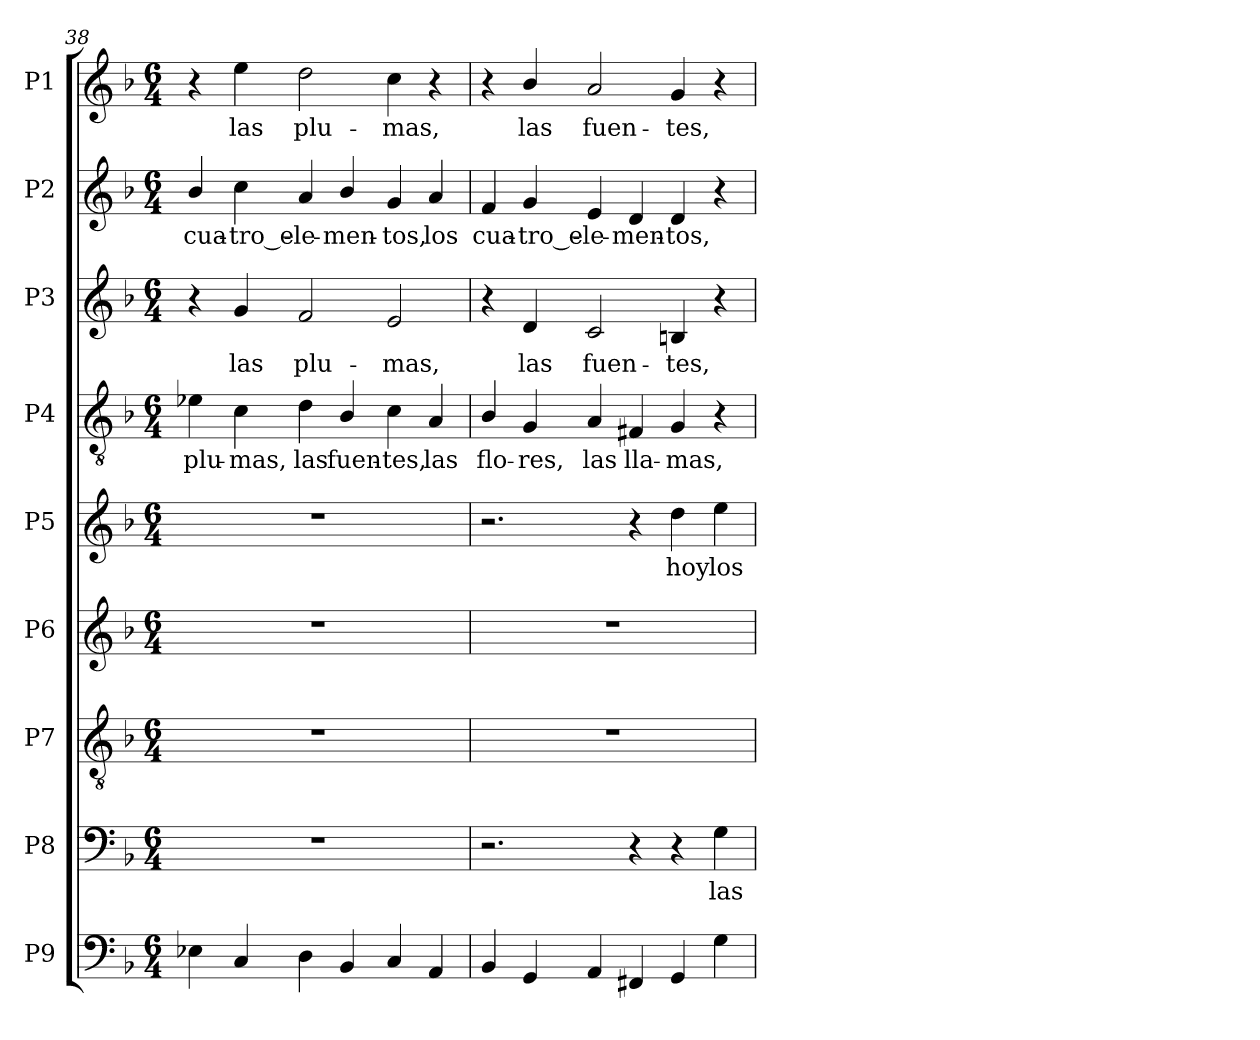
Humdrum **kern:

**kern	**kern	**text	**kern	**kern	**kern	**text	**kern	**text	**kern	**text	**kern	**text	**kern	**text
*part9	*part8	*part8	*part7	*part6	*part5	*part5	*part4	*part4	*part3	*part3	*part2	*part2	*part1	*part1
*staff9	*staff8	*staff8	*staff7	*staff6	*staff5	*staff5	*staff4	*staff4	*staff3	*staff3	*staff2	*staff2	*staff1	*staff1
*I"P9	*I"P8	*	*I"P7	*I"P6	*I"P5	*	*I"P4	*	*I"P3	*	*I"P2	*	*I"P1	*
*clefF4	*clefF4	*	*clefGv2	*clefG2	*clefG2	*	*clefGv2	*	*clefG2	*	*clefG2	*	*clefG2	*
*	*	*	*ITrd7c12	*	*	*	*ITrd7c12	*	*	*	*	*	*	*
*k[b-]	*k[b-]	*	*k[b-]	*k[b-]	*k[b-]	*	*k[b-]	*	*k[b-]	*	*k[b-]	*	*k[b-]	*
*F:	*F:	*	*F:	*F:	*F:	*	*F:	*	*F:	*	*F:	*	*F:	*
*M6/4	*M6/4	*	*M6/4	*M6/4	*M6/4	*	*M6/4	*	*M6/4	*	*M6/4	*	*M6/4	*
=38	=38	=38	=38	=38	=38	=38	=38	=38	=38	=38	=38	=38	=38	=38
!	!LO:N:vis=1	!	!LO:N:vis=1	!LO:N:vis=1	!LO:N:vis=1	!	!	!	!	!	!	!	!	!
!	!	!	!	!	!	!	!	!LO:LY:b:color=#000000	!	!	!	!	!	!
!	!	!	!	!	!	!	!	!	!	!	!	!LO:LY:b:color=#000000	!	!
4E-Xi\	1.r	.	1.r	1.r	1.r	.	4E-Xi\	plu-	4r	.	4b-i/	cua-	4r	.
!	!	!	!	!	!	!	!	!LO:LY:b:color=#000000	!	!	!	!	!	!
!	!	!	!	!	!	!	!	!	!	!LO:LY:b:color=#000000	!	!	!	!
!	!	!	!	!	!	!	!	!	!	!	!	!LO:LY:b:color=#000000	!	!
!	!	!	!	!	!	!	!	!	!	!	!	!	!	!LO:LY:b:color=#000000
4Ci/	.	.	.	.	.	.	4Ci\	-mas,	4gi/	las	4cci\	-tro_e-	4eei\	las
!	!	!	!	!	!	!	!	!LO:LY:b:color=#000000	!	!	!	!	!	!
!	!	!	!	!	!	!	!	!	!	!LO:LY:b:color=#000000	!	!	!	!
!	!	!	!	!	!	!	!	!	!	!	!	!LO:LY:b:color=#000000	!	!
!	!	!	!	!	!	!	!	!	!	!	!	!	!	!LO:LY:b:color=#000000
4Di\	.	.	.	.	.	.	4Di\	las	2fi/	plu-	4ai/	-le-	2ddi\	plu-
!	!	!	!	!	!	!	!	!LO:LY:b:color=#000000	!	!	!	!	!	!
!	!	!	!	!	!	!	!	!	!	!	!	!LO:LY:b:color=#000000	!	!
4BB-i/	.	.	.	.	.	.	4BB-i/	fuen-	.	.	4b-i/	-men-	.	.
!	!	!	!	!	!	!	!	!LO:LY:b:color=#000000	!	!	!	!	!	!
!	!	!	!	!	!	!	!	!	!	!LO:LY:b:color=#000000	!	!	!	!
!	!	!	!	!	!	!	!	!	!	!	!	!LO:LY:b:color=#000000	!	!
!	!	!	!	!	!	!	!	!	!	!	!	!	!	!LO:LY:b:color=#000000
4Ci/	.	.	.	.	.	.	4Ci\	-tes,	2ei/	-mas,	4gi/	-tos,	4cci\	-mas,
!	!	!	!	!	!	!	!	!LO:LY:b:color=#000000	!	!	!	!	!	!
!	!	!	!	!	!	!	!	!	!	!	!	!LO:LY:b:color=#000000	!	!
4AAi/	.	.	.	.	.	.	4AAi/	las	.	.	4ai/	los	4r	.
=39	=39	=39	=39	=39	=39	=39	=39	=39	=39	=39	=39	=39	=39	=39
!	!	!	!LO:N:vis=1	!LO:N:vis=1	!	!	!	!	!	!	!	!	!	!
!	!	!	!	!	!	!	!	!LO:LY:b:color=#000000	!	!	!	!	!	!
!	!	!	!	!	!	!	!	!	!	!	!	!LO:LY:b:color=#000000	!	!
4BB-i/	2.r	.	1.r	1.r	2.r	.	4BB-i/	flo-	4r	.	4fi/	cua-	4r	.
!	!	!	!	!	!	!	!	!LO:LY:b:color=#000000	!	!	!	!	!	!
!	!	!	!	!	!	!	!	!	!	!LO:LY:b:color=#000000	!	!	!	!
!	!	!	!	!	!	!	!	!	!	!	!	!LO:LY:b:color=#000000	!	!
!	!	!	!	!	!	!	!	!	!	!	!	!	!	!LO:LY:b:color=#000000
4GGi/	.	.	.	.	.	.	4GGi/	-res,	4di/	las	4gi/	-tro_e-	4b-i/	las
!	!	!	!	!	!	!	!	!LO:LY:b:color=#000000	!	!	!	!	!	!
!	!	!	!	!	!	!	!	!	!	!LO:LY:b:color=#000000	!	!	!	!
!	!	!	!	!	!	!	!	!	!	!	!	!LO:LY:b:color=#000000	!	!
!	!	!	!	!	!	!	!	!	!	!	!	!	!	!LO:LY:b:color=#000000
4AAi/	.	.	.	.	.	.	4AAi/	las	2ci/	fuen-	4ei/	-le-	2ai/	fuen-
!	!	!	!	!	!	!	!	!LO:LY:b:color=#000000	!	!	!	!	!	!
!	!	!	!	!	!	!	!	!	!	!	!	!LO:LY:b:color=#000000	!	!
4FF#Xi/	4r	.	.	.	4r	.	4FF#Xi/	lla-	.	.	4di/	-men-	.	.
!	!	!	!	!	!	!LO:LY:b:color=#000000	!	!	!	!	!	!	!	!
!	!	!	!	!	!	!	!	!LO:LY:b:color=#000000	!	!	!	!	!	!
!	!	!	!	!	!	!	!	!	!	!LO:LY:b:color=#000000	!	!	!	!
!	!	!	!	!	!	!	!	!	!	!	!	!LO:LY:b:color=#000000	!	!
!	!	!	!	!	!	!	!	!	!	!	!	!	!	!LO:LY:b:color=#000000
4GGi/	4r	.	.	.	4ddi\	hoy	4GGi/	-mas,	4Bni/	-tes,	4di/	-tos,	4gi/	-tes,
!	!	!LO:LY:b:color=#000000	!	!	!	!	!	!	!	!	!	!	!	!
!	!	!	!	!	!	!LO:LY:b:color=#000000	!	!	!	!	!	!	!	!
4Gi\	4Gi\	las	.	.	4eei\	los	4r	.	4r	.	4r	.	4r	.
=	=	=	=	=	=	=	=	=	=	=	=	=	=	=
*-	*-	*-	*-	*-	*-	*-	*-	*-	*-	*-	*-	*-	*-	*-
